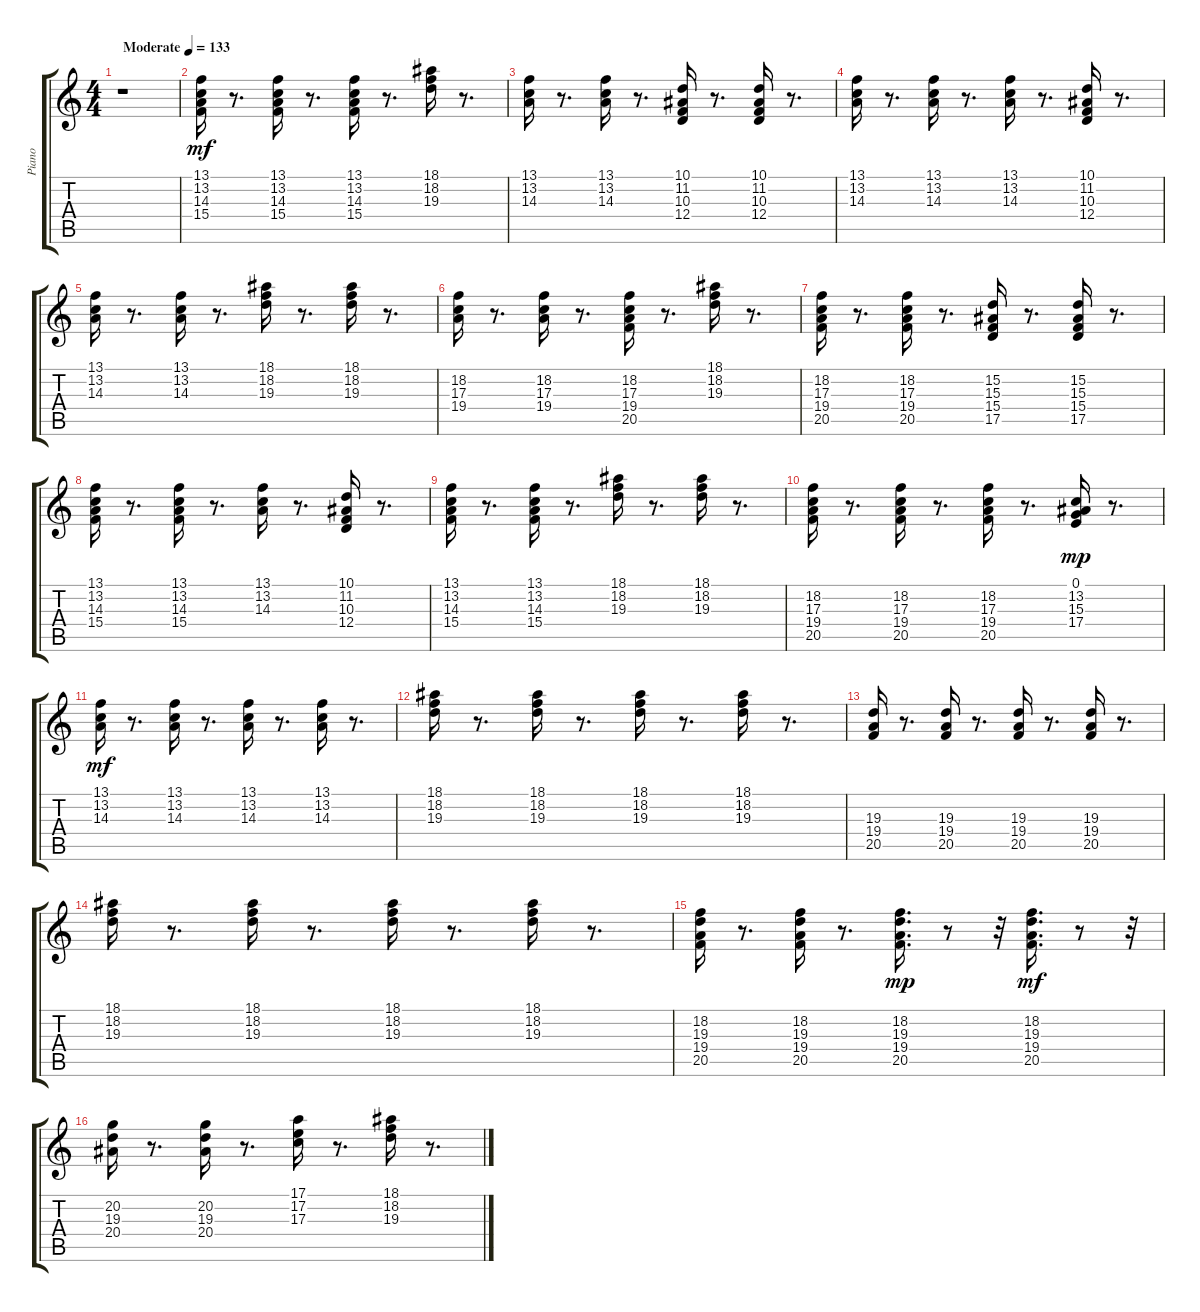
\track ("Piano   " "Piano   ") {instrument brightacousticpiano}
\staff {score tabs}
\tuning (E4 B3 G3 D3 A2 E2) {hide}
\ts (4 4)
\tempo (133 "Moderate")
\clef g2
\ks c
r.1{dy mf instrument brightacousticpiano} |
(13.1 13.2 14.3 15.4).16 r.8{d} (13.1 13.2 14.3 15.4).16 r.8{d} (13.1 13.2 14.3 15.4).16 r.8{d} (18.1 18.2 19.3).16 r.8{d} |
(13.1 13.2 14.3).16 r.8{d} (13.1 13.2 14.3).16 r.8{d} (10.1 11.2 10.3 12.4).16 r.8{d} (10.1 11.2 10.3 12.4).16 r.8{d} |
(13.1 13.2 14.3).16 r.8{d} (13.1 13.2 14.3).16 r.8{d} (13.1 13.2 14.3).16 r.8{d} (10.1 11.2 10.3 12.4).16 r.8{d} |
(13.1 13.2 14.3).16 r.8{d} (13.1 13.2 14.3).16 r.8{d} (18.1 18.2 19.3).16 r.8{d} (18.1 18.2 19.3).16 r.8{d} |
(18.2 17.3 19.4).16 r.8{d} (18.2 17.3 19.4).16 r.8{d} (18.2 17.3 19.4 20.5).16 r.8{d} (18.1 18.2 19.3).16 r.8{d} |
(18.2 17.3 19.4 20.5).16 r.8{d} (18.2 17.3 19.4 20.5).16 r.8{d} (15.2 15.3 15.4 17.5).16 r.8{d} (15.2 15.3 15.4 17.5).16 r.8{d} |
(13.1 13.2 14.3 15.4).16 r.8{d} (13.1 13.2 14.3 15.4).16 r.8{d} (13.1 13.2 14.3).16 r.8{d} (10.1 11.2 10.3 12.4).16 r.8{d} |
(13.1 13.2 14.3 15.4).16 r.8{d} (13.1 13.2 14.3 15.4).16 r.8{d} (18.1 18.2 19.3).16 r.8{d} (18.1 18.2 19.3).16 r.8{d} |
(18.2 17.3 19.4 20.5).16 r.8{d} (18.2 17.3 19.4 20.5).16 r.8{d} (18.2 17.3 19.4 20.5).16 r.8{d} (0.1 13.2 15.3 17.4).16{dy mp} r.8{d} |
(13.1 13.2 14.3).16{dy mf} r.8{d} (13.1 13.2 14.3).16 r.8{d} (13.1 13.2 14.3).16 r.8{d} (13.1 13.2 14.3).16 r.8{d} |
(18.1 18.2 19.3).16 r.8{d} (18.1 18.2 19.3).16 r.8{d} (18.1 18.2 19.3).16 r.8{d} (18.1 18.2 19.3).16 r.8{d} |
(19.3 19.4 20.5).16 r.8{d} (19.3 19.4 20.5).16 r.8{d} (19.3 19.4 20.5).16 r.8{d} (19.3 19.4 20.5).16 r.8{d} |
(18.1 18.2 19.3).16 r.8{d} (18.1 18.2 19.3).16 r.8{d} (18.1 18.2 19.3).16 r.8{d} (18.1 18.2 19.3).16 r.8{d} |
(18.2 19.3 19.4 20.5).16 r.8{d} (18.2 19.3 19.4 20.5).16 r.8{d} (18.2 19.3 19.4 20.5).16{d dy mp} r.8 r.32 (18.2 19.3 19.4 20.5).16{d dy mf} r.8 r.32 |
(20.2 19.3 20.4).16 r.8{d} (20.2 19.3 20.4).16 r.8{d} (17.1 17.2 17.3).16 r.8{d} (18.1 18.2 19.3).16 r.8{d}
